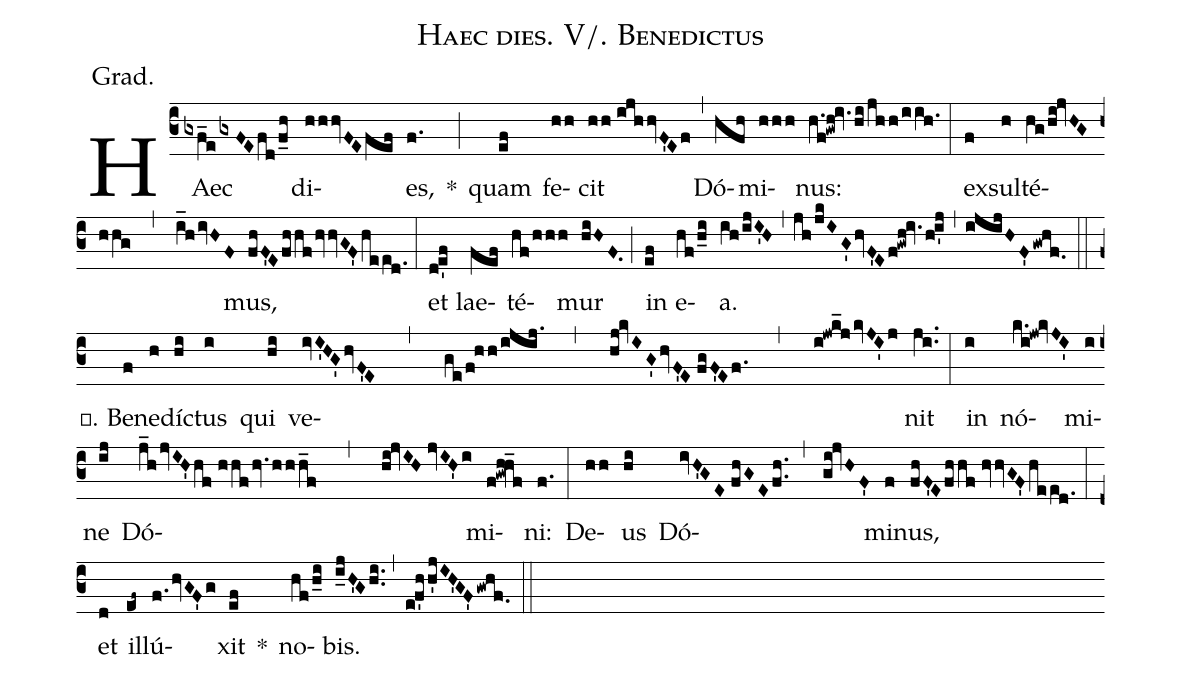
name:Haec dies. V/. Benedictus;
annotation:Grad.;
mode:2;
office-part:Gradual;
%%
(c3) HAec(gxf_e/gxFEfd/f_h) di(hhhvFE/fef)es,(f.) *(;)
quam(ef) fe(hh)cit(hh//ijhhvF'Ef) (,)
Dó(hfh)mi(hhh)nus:(h.f!gwh!iv.hi/jhh/iih.) (:)
ex(f)sul(h)té(hg/hi!jvHG/hhg , i_h/ivHF)mus,(fhF'E/fhhf/hvvGF'/heed.) (:)
et(d!e'f) lae(fef)té(hf/hhh)mur(hiHF.) (;)
in(ef) e(hf/h_i)a.(ih/ijI'H,jh/jkIG'/hvF'E/f!gwh!iv./h!i'j) (,)
(ijijHF'/gwhf.) (::)
℣. Be(f)ne(h)díc(hi)tus(i) qui(hi) ve(ivI'HG'/hvF'E , ge/f!hh/ijij. , hj!kvIG'/hvF'E//fgF'Ef. , i!jwk_j/kvJI'j)nit(ji..) (:)
in(i) nó(k.i!jw!kvJI')mi(i)ne(ij) Dó(j_h/jvIH'/hf//hhf/hv.hhh_f , hi!jvIH//jvIH'i)mi(f!gwh!h_f)ni:(f.) (:)
De(hh)us(hi) Dó(ivH'GE//fhGE/fh..,gi!jvHF')mi(f)nus,(fhF'E/fhhf//hvvGF'/heed.) (:)
et(d) il(ef~)lú(f.hvGF'g)xit(ef) *()
no(hf/h_i)bis.(i_jH'Ghi..) (,)
(e!f'hh'jIH'GF'/gwhf.) (::)
